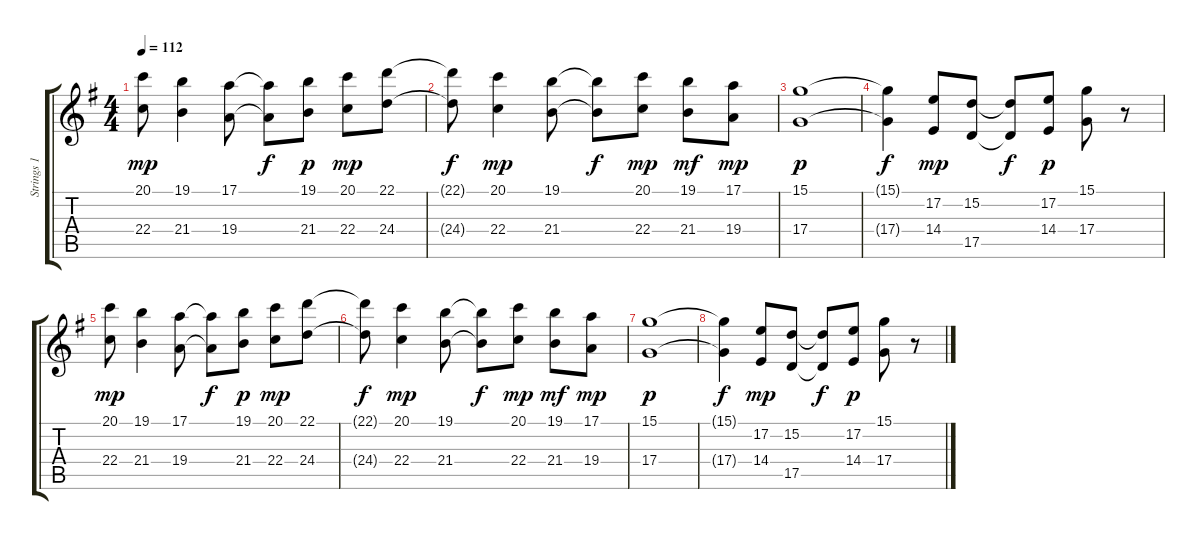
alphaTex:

\track ("Strings 1" "Strings 1") {instrument stringensemble1}
\staff {score tabs}
\tuning (E4 B3 G3 D3 A2 E2) {hide}
\ts (4 4)
\tempo 112
\clef g2
\ks g
(20.1 22.4).8{dy mp} (19.1 21.4).4 (17.1 19.4).8 (17.1{t} 19.4{t}).8{dy f} (19.1 21.4).8{dy p} (20.1 22.4).8{dy mp} (22.1 24.4).8 |
(22.1{t} 24.4{t}).8{dy f} (20.1 22.4).4{dy mp} (19.1 21.4).8 (19.1{t} 21.4{t}).8{dy f} (20.1 22.4).8{dy mp} (19.1 21.4).8{dy mf} (17.1 19.4).8{dy mp} |
(15.1 17.4).1{dy p} |
(15.1{t} 17.4{t}).4{dy f} (17.2 14.4).8{dy mp} (15.2 17.5).8 (15.2{t} 17.5{t}).8{dy f} (17.2 14.4).8{dy p} (15.1 17.4).8 r.8 |
(20.1 22.4).8{dy mp} (19.1 21.4).4 (17.1 19.4).8 (17.1{t} 19.4{t}).8{dy f} (19.1 21.4).8{dy p} (20.1 22.4).8{dy mp} (22.1 24.4).8 |
(22.1{t} 24.4{t}).8{dy f} (20.1 22.4).4{dy mp} (19.1 21.4).8 (19.1{t} 21.4{t}).8{dy f} (20.1 22.4).8{dy mp} (19.1 21.4).8{dy mf} (17.1 19.4).8{dy mp} |
(15.1 17.4).1{dy p} |
(15.1{t} 17.4{t}).4{dy f} (17.2 14.4).8{dy mp} (15.2 17.5).8 (15.2{t} 17.5{t}).8{dy f} (17.2 14.4).8{dy p} (15.1 17.4).8 r.8
